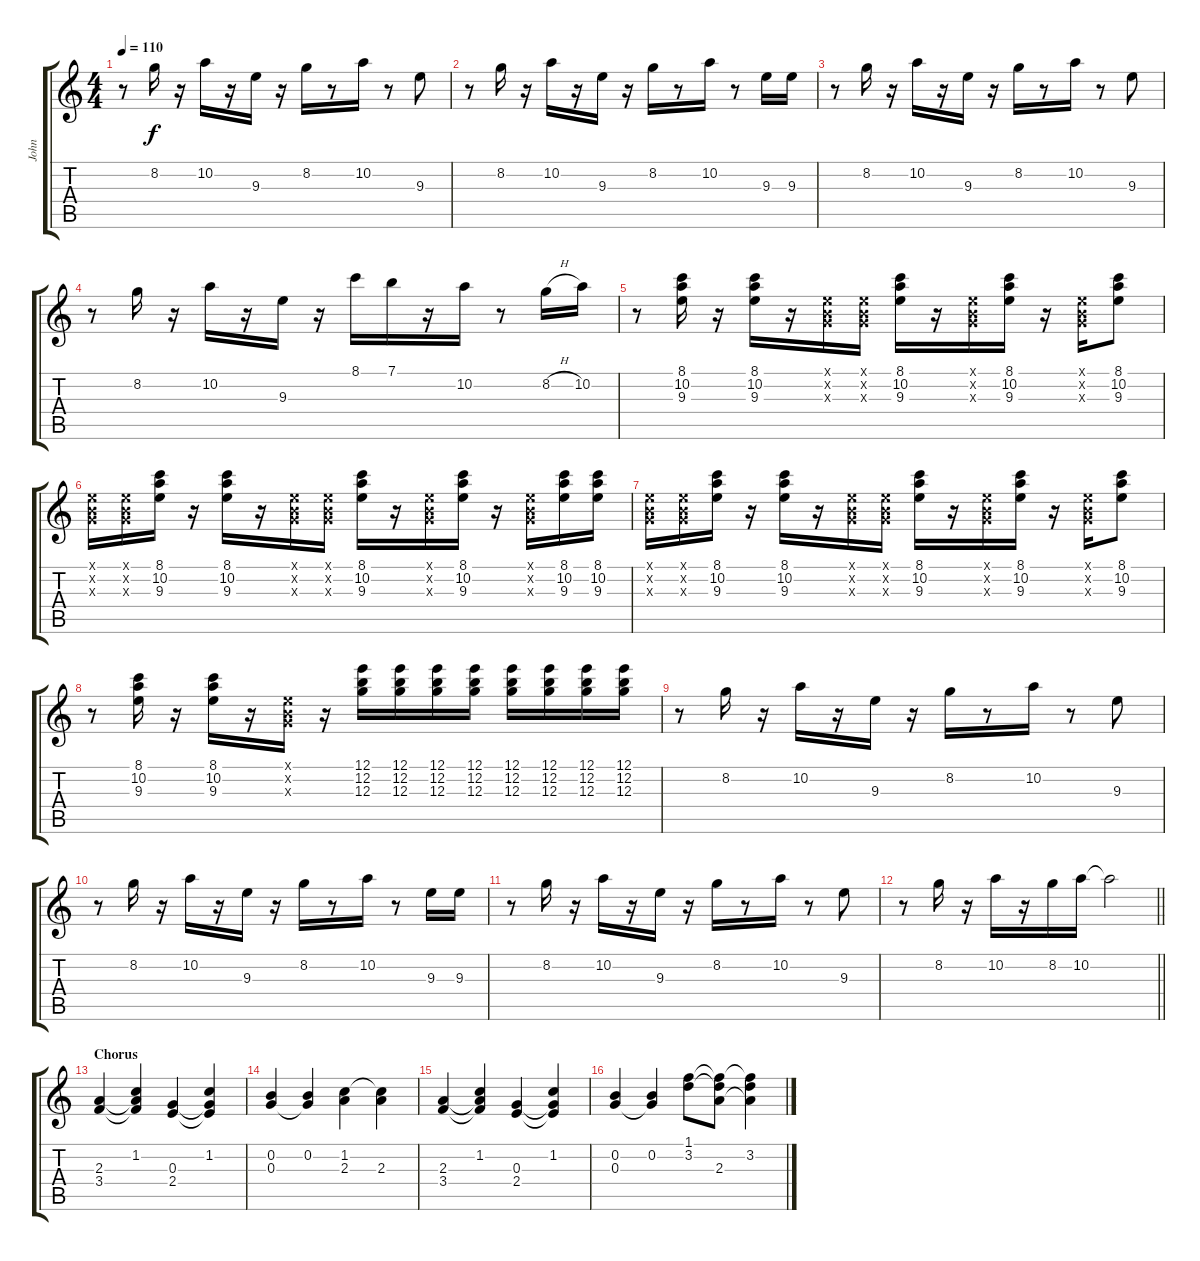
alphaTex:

\track ("John" "John") {instrument electricguitarjazz}
\staff {score tabs}
\tuning (E4 B3 G3 D3 A2 E2) {hide}
\ts (4 4)
\tempo 110
\clef g2
\ks c
r.8{dy f} 8.2.16 r.16 10.2.16 r.16 9.3.16 r.16 8.2.16 r.8 10.2.16 r.8 9.3.8 |
r.8 8.2.16 r.16 10.2.16 r.16 9.3.16 r.16 8.2.16 r.8 10.2.16 r.8 9.3.16 9.3.16 |
r.8 8.2.16 r.16 10.2.16 r.16 9.3.16 r.16 8.2.16 r.8 10.2.16 r.8 9.3.8 |
r.8 8.2.16 r.16 10.2.16 r.16 9.3.16 r.16 8.1.16 7.1.16 r.16 10.2.16 r.8 8.2{h}.16 10.2.16 |
r.8 (8.1 10.2 9.3).16 r.16 (8.1 10.2 9.3).16 r.16 (0.1{x} 0.2{x} 0.3{x}).16 (0.1{x} 0.2{x} 0.3{x}).16 (8.1 10.2 9.3).16 r.16 (0.1{x} 0.2{x} 0.3{x}).16 (8.1 10.2 9.3).16 r.16 (0.1{x} 0.2{x} 0.3{x}).16 (8.1 10.2 9.3).8 |
(0.1{x} 0.2{x} 0.3{x}).16 (0.1{x} 0.2{x} 0.3{x}).16 (8.1 10.2 9.3).16 r.16 (8.1 10.2 9.3).16 r.16 (0.1{x} 0.2{x} 0.3{x}).16 (0.1{x} 0.2{x} 0.3{x}).16 (8.1 10.2 9.3).16 r.16 (0.1{x} 0.2{x} 0.3{x}).16 (8.1 10.2 9.3).16 r.16 (0.1{x} 0.2{x} 0.3{x}).16 (8.1 10.2 9.3).16 (8.1 10.2 9.3).16 |
(0.1{x} 0.2{x} 0.3{x}).16 (0.1{x} 0.2{x} 0.3{x}).16 (8.1 10.2 9.3).16 r.16 (8.1 10.2 9.3).16 r.16 (0.1{x} 0.2{x} 0.3{x}).16 (0.1{x} 0.2{x} 0.3{x}).16 (8.1 10.2 9.3).16 r.16 (0.1{x} 0.2{x} 0.3{x}).16 (8.1 10.2 9.3).16 r.16 (0.1{x} 0.2{x} 0.3{x}).16 (8.1 10.2 9.3).8 |
r.8 (8.1 10.2 9.3).16 r.16 (8.1 10.2 9.3).16 r.16 (0.1{x} 0.2{x} 0.3{x}).16 r.16 (12.1 12.2 12.3).16 (12.1 12.2 12.3).16 (12.1 12.2 12.3).16 (12.1 12.2 12.3).16 (12.1 12.2 12.3).16 (12.1 12.2 12.3).16 (12.1 12.2 12.3).16 (12.1 12.2 12.3).16 |
r.8 8.2.16 r.16 10.2.16 r.16 9.3.16 r.16 8.2.16 r.8 10.2.16 r.8 9.3.8 |
r.8 8.2.16 r.16 10.2.16 r.16 9.3.16 r.16 8.2.16 r.8 10.2.16 r.8 9.3.16 9.3.16 |
r.8 8.2.16 r.16 10.2.16 r.16 9.3.16 r.16 8.2.16 r.8 10.2.16 r.8 9.3.8 |
\barLineRight lightlight
r.8 8.2.16 r.16 10.2.16 r.16 8.2.16 10.2.16 10.2{t}.2 |
\section ("" "Chorus")
(2.3 3.4).4 (1.2 2.3{t} 3.4{t}).4 (0.3 2.4).4 (1.2 0.3{t} 2.4{t}).4 |
(0.2 0.3).4 (0.2 0.3{t}).4 (1.2 2.3).4 (1.2{t} 2.3).4 |
(2.3 3.4).4 (1.2 2.3{t} 3.4{t}).4 (0.3 2.4).4 (1.2 0.3{t} 2.4{t}).4 |
(0.2 0.3).4 (0.2 0.3{t}).4 (1.1 3.2).8 (1.1{t} 3.2{t} 2.3).8 (1.1{t} 3.2 2.3{t}).4
